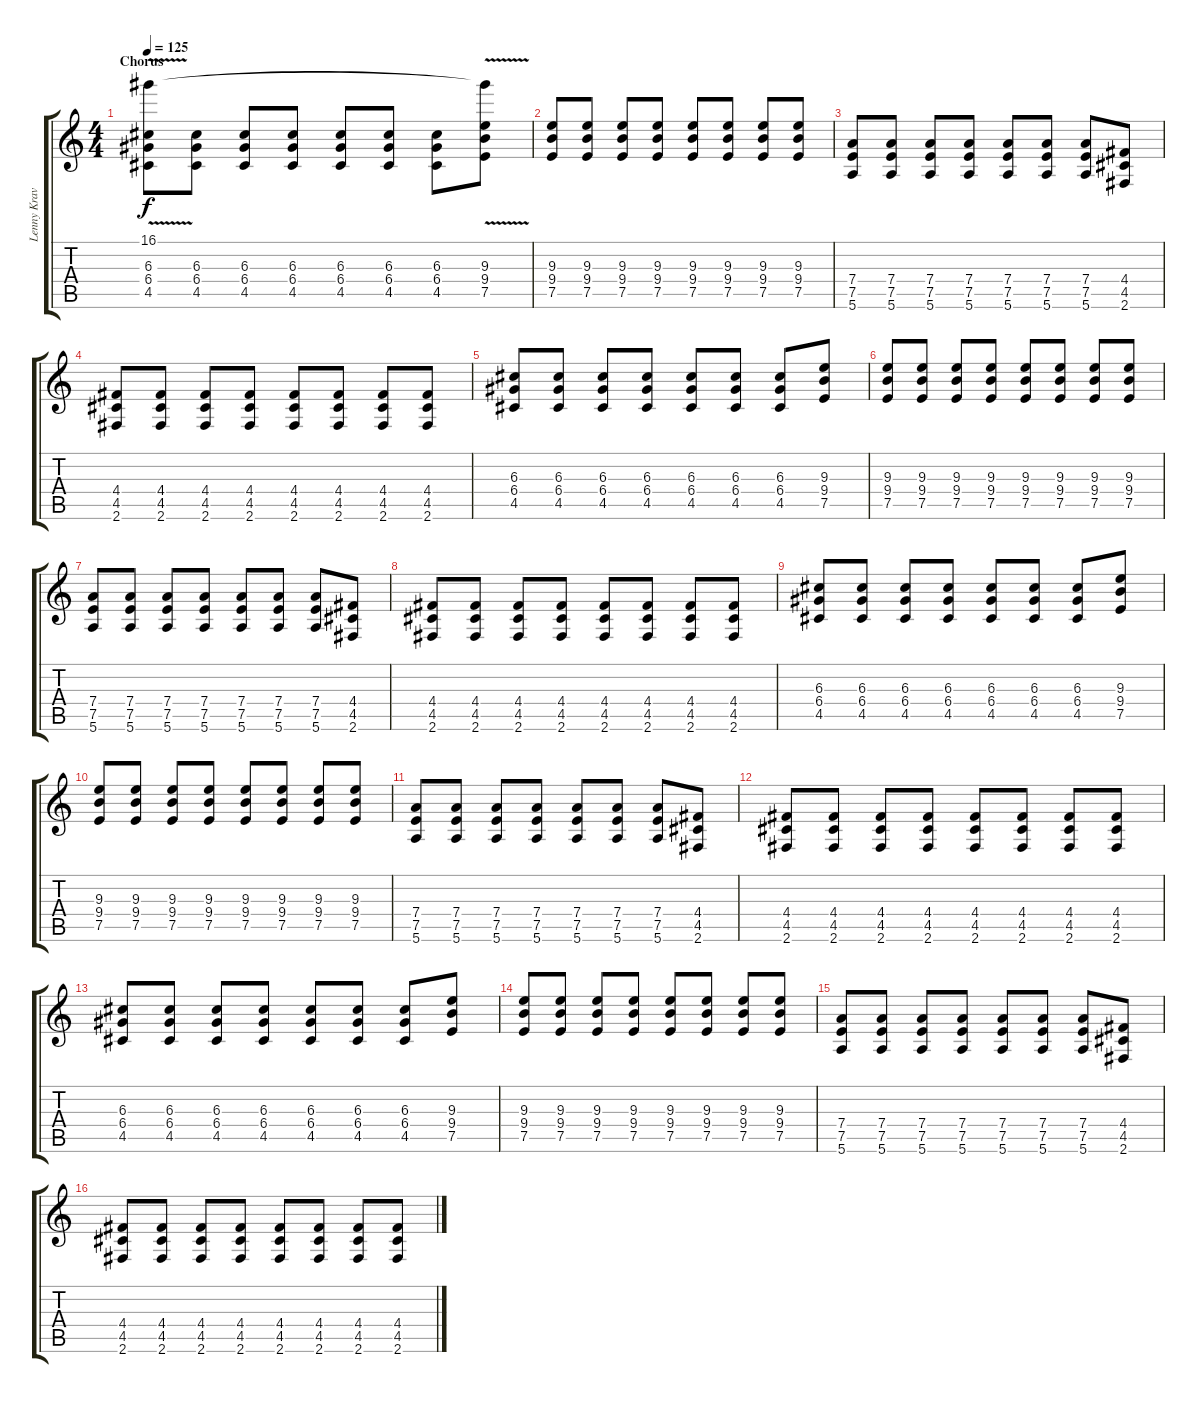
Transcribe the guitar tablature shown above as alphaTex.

\track ("Lenny Kravitz" "Lenny Krav") {instrument overdrivenguitar}
\staff {score tabs}
\tuning (E4 B3 G3 D3 A2 E2) {hide}
\ts (4 4)
\section ("" "Chorus")
\tempo 125
\clef g2
\ks c
(16.1{v} 6.3 6.4 4.5).8{dy f} (6.3 6.4 4.5).8 (6.3 6.4 4.5).8 (6.3 6.4 4.5).8 (6.3 6.4 4.5).8 (6.3 6.4 4.5).8 (6.3 6.4 4.5).8 (16.1{t} 9.3 9.4 7.5).8 |
(9.3 9.4 7.5).8 (9.3 9.4 7.5).8 (9.3 9.4 7.5).8 (9.3 9.4 7.5).8 (9.3 9.4 7.5).8 (9.3 9.4 7.5).8 (9.3 9.4 7.5).8 (9.3 9.4 7.5).8 |
(7.4 7.5 5.6).8 (7.4 7.5 5.6).8 (7.4 7.5 5.6).8 (7.4 7.5 5.6).8 (7.4 7.5 5.6).8 (7.4 7.5 5.6).8 (7.4 7.5 5.6).8 (4.4 4.5 2.6).8 |
(4.4 4.5 2.6).8 (4.4 4.5 2.6).8 (4.4 4.5 2.6).8 (4.4 4.5 2.6).8 (4.4 4.5 2.6).8 (4.4 4.5 2.6).8 (4.4 4.5 2.6).8 (4.4 4.5 2.6).8 |
(6.3 6.4 4.5).8 (6.3 6.4 4.5).8 (6.3 6.4 4.5).8 (6.3 6.4 4.5).8 (6.3 6.4 4.5).8 (6.3 6.4 4.5).8 (6.3 6.4 4.5).8 (9.3 9.4 7.5).8 |
(9.3 9.4 7.5).8 (9.3 9.4 7.5).8 (9.3 9.4 7.5).8 (9.3 9.4 7.5).8 (9.3 9.4 7.5).8 (9.3 9.4 7.5).8 (9.3 9.4 7.5).8 (9.3 9.4 7.5).8 |
(7.4 7.5 5.6).8 (7.4 7.5 5.6).8 (7.4 7.5 5.6).8 (7.4 7.5 5.6).8 (7.4 7.5 5.6).8 (7.4 7.5 5.6).8 (7.4 7.5 5.6).8 (4.4 4.5 2.6).8 |
(4.4 4.5 2.6).8 (4.4 4.5 2.6).8 (4.4 4.5 2.6).8 (4.4 4.5 2.6).8 (4.4 4.5 2.6).8 (4.4 4.5 2.6).8 (4.4 4.5 2.6).8 (4.4 4.5 2.6).8 |
(6.3 6.4 4.5).8 (6.3 6.4 4.5).8 (6.3 6.4 4.5).8 (6.3 6.4 4.5).8 (6.3 6.4 4.5).8 (6.3 6.4 4.5).8 (6.3 6.4 4.5).8 (9.3 9.4 7.5).8 |
(9.3 9.4 7.5).8 (9.3 9.4 7.5).8 (9.3 9.4 7.5).8 (9.3 9.4 7.5).8 (9.3 9.4 7.5).8 (9.3 9.4 7.5).8 (9.3 9.4 7.5).8 (9.3 9.4 7.5).8 |
(7.4 7.5 5.6).8 (7.4 7.5 5.6).8 (7.4 7.5 5.6).8 (7.4 7.5 5.6).8 (7.4 7.5 5.6).8 (7.4 7.5 5.6).8 (7.4 7.5 5.6).8 (4.4 4.5 2.6).8 |
(4.4 4.5 2.6).8 (4.4 4.5 2.6).8 (4.4 4.5 2.6).8 (4.4 4.5 2.6).8 (4.4 4.5 2.6).8 (4.4 4.5 2.6).8 (4.4 4.5 2.6).8 (4.4 4.5 2.6).8 |
(6.3 6.4 4.5).8 (6.3 6.4 4.5).8 (6.3 6.4 4.5).8 (6.3 6.4 4.5).8 (6.3 6.4 4.5).8 (6.3 6.4 4.5).8 (6.3 6.4 4.5).8 (9.3 9.4 7.5).8 |
(9.3 9.4 7.5).8 (9.3 9.4 7.5).8 (9.3 9.4 7.5).8 (9.3 9.4 7.5).8 (9.3 9.4 7.5).8 (9.3 9.4 7.5).8 (9.3 9.4 7.5).8 (9.3 9.4 7.5).8 |
(7.4 7.5 5.6).8 (7.4 7.5 5.6).8 (7.4 7.5 5.6).8 (7.4 7.5 5.6).8 (7.4 7.5 5.6).8 (7.4 7.5 5.6).8 (7.4 7.5 5.6).8 (4.4 4.5 2.6).8 |
(4.4 4.5 2.6).8 (4.4 4.5 2.6).8 (4.4 4.5 2.6).8 (4.4 4.5 2.6).8 (4.4 4.5 2.6).8 (4.4 4.5 2.6).8 (4.4 4.5 2.6).8 (4.4 4.5 2.6).8
